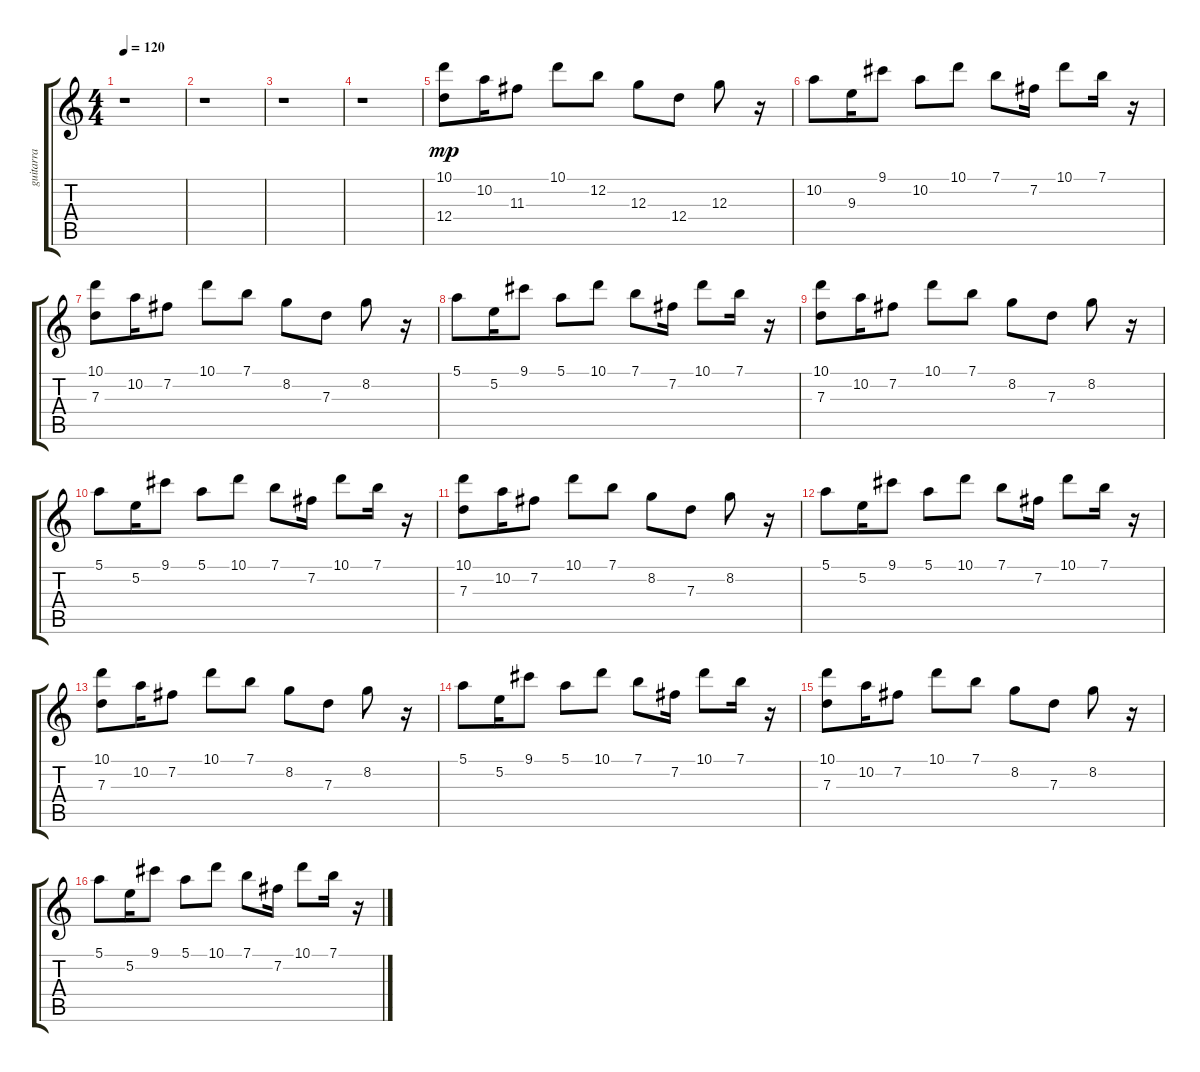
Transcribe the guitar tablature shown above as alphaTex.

\track ("guitarra" "guitarra") {instrument acousticguitarsteel}
\staff {score tabs}
\tuning (E4 B3 G3 D3 A2 E2) {hide}
\ts (4 4)
\tempo 120
\clef g2
\ks c
r.1{dy mp} |
r.1 |
r.1 |
r.1 |
(10.1 12.4).8 10.2.16 11.3.8 10.1.8 12.2.8 12.3.8 12.4.8 12.3.8 r.16 |
10.2.8 9.3.16 9.1.8 10.2.8 10.1.8 7.1.8 7.2.16 10.1.8 7.1.16 r.16 |
(10.1 7.3).8 10.2.16 7.2.8 10.1.8 7.1.8 8.2.8 7.3.8 8.2.8 r.16 |
5.1.8 5.2.16 9.1.8 5.1.8 10.1.8 7.1.8 7.2.16 10.1.8 7.1.16 r.16 |
(10.1 7.3).8 10.2.16 7.2.8 10.1.8 7.1.8 8.2.8 7.3.8 8.2.8 r.16 |
5.1.8 5.2.16 9.1.8 5.1.8 10.1.8 7.1.8 7.2.16 10.1.8 7.1.16 r.16 |
(10.1 7.3).8 10.2.16 7.2.8 10.1.8 7.1.8 8.2.8 7.3.8 8.2.8 r.16 |
5.1.8 5.2.16 9.1.8 5.1.8 10.1.8 7.1.8 7.2.16 10.1.8 7.1.16 r.16 |
(10.1 7.3).8 10.2.16 7.2.8 10.1.8 7.1.8 8.2.8 7.3.8 8.2.8 r.16 |
5.1.8 5.2.16 9.1.8 5.1.8 10.1.8 7.1.8 7.2.16 10.1.8 7.1.16 r.16 |
(10.1 7.3).8 10.2.16 7.2.8 10.1.8 7.1.8 8.2.8 7.3.8 8.2.8 r.16 |
5.1.8 5.2.16 9.1.8 5.1.8 10.1.8 7.1.8 7.2.16 10.1.8 7.1.16 r.16
